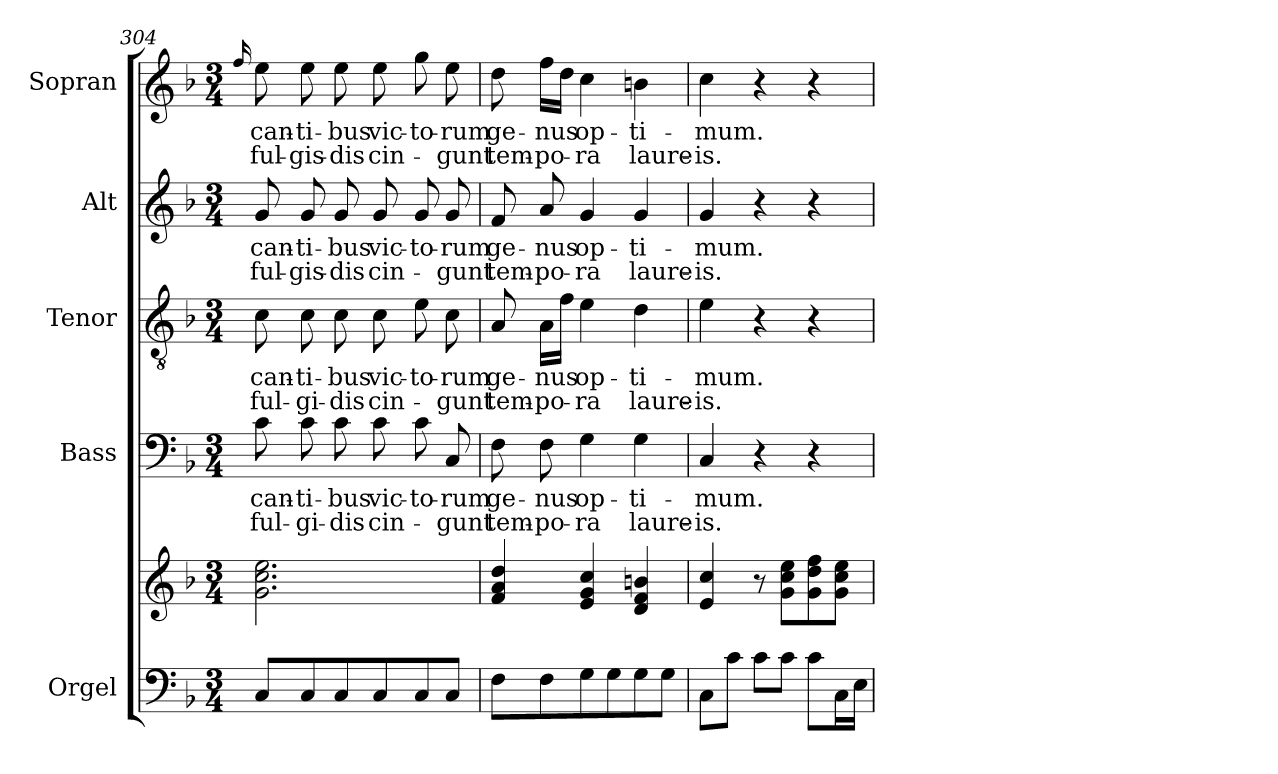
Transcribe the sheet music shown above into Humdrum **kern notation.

**kern	**kern	**kern	**text	**text	**kern	**text	**text	**kern	**text	**text	**kern	**text	**text
*part5	*part5	*part4	*part4	*part4	*part3	*part3	*part3	*part2	*part2	*part2	*part1	*part1	*part1
*staff6	*staff5	*staff4	*staff4	*staff4	*staff3	*staff3	*staff3	*staff2	*staff2	*staff2	*staff1	*staff1	*staff1
*I"Orgel	*	*I"Bass	*	*	*I"Tenor	*	*	*I"Alt	*	*	*I"Sopran	*	*
*I'Org.	*	*I'B.	*	*	*I'T.	*	*	*I'A.	*	*	*I'S.	*	*
!!LO:LB:g=z
*clefF4	*clefG2	*clefF4	*	*	*clefGv2	*	*	*clefG2	*	*	*clefG2	*	*
*k[b-]	*k[b-]	*k[b-]	*	*	*k[b-]	*	*	*k[b-]	*	*	*k[b-]	*	*
*F:	*F:	*F:	*	*	*F:	*	*	*F:	*	*	*F:	*	*
*M3/4	*M3/4	*M3/4	*	*	*M3/4	*	*	*M3/4	*	*	*M3/4	*	*
=304	=304	=304	=304	=304	=304	=304	=304	=304	=304	=304	=304	=304	=304
.	.	.	.	.	.	.	.	.	.	.	16qqff/	.	.
!	!	!	!LO:LY:b	!LO:LY:b	!	!LO:LY:b	!LO:LY:b	!	!LO:LY:b	!LO:LY:b	!	!LO:LY:b	!LO:LY:b
8C/L	2.g\ 2.cc\ 2.ee\	8c\	can-	ful-	8c\	can-	ful-	8g/	can-	ful-	8ee\	can-	ful-
!	!	!	!LO:LY:b	!LO:LY:b	!	!LO:LY:b	!LO:LY:b	!	!LO:LY:b	!LO:LY:b	!	!LO:LY:b	!LO:LY:b
8C/	.	8c\	-ti-	-gi-	8c\	-ti-	-gi-	8g/	-ti-	-gis-	8ee\	-ti-	-gis-
!	!	!	!LO:LY:b	!LO:LY:b	!	!LO:LY:b	!LO:LY:b	!	!LO:LY:b	!LO:LY:b	!	!LO:LY:b	!LO:LY:b
8C/	.	8c\	-bus	-dis	8c\	-bus	-dis	8g/	-bus	-dis	8ee\	-bus	-dis
!	!	!	!LO:LY:b	!LO:LY:b	!	!LO:LY:b	!LO:LY:b	!	!LO:LY:b	!LO:LY:b	!	!LO:LY:b	!LO:LY:b
8C/	.	8c\	vic-	cin-	8c\	vic-	cin-	8g/	vic-	cin-	8ee\	vic-	cin-
!	!	!	!LO:LY:b	!	!	!LO:LY:b	!	!	!LO:LY:b	!	!	!LO:LY:b	!
8C/	.	8c\	-to-	.	8e\	-to-	.	8g/	-to-	.	8gg\	-to-	.
!	!	!	!LO:LY:b	!LO:LY:b	!	!LO:LY:b	!LO:LY:b	!	!LO:LY:b	!LO:LY:b	!	!LO:LY:b	!LO:LY:b
8C/J	.	8C/	-rum	-gunt	8c\	-rum	-gunt	8g/	-rum	-gunt	8ee\	-rum	-gunt
=305	=305	=305	=305	=305	=305	=305	=305	=305	=305	=305	=305	=305	=305
!	!	!	!LO:LY:b	!LO:LY:b	!	!LO:LY:b	!LO:LY:b	!	!LO:LY:b	!LO:LY:b	!	!LO:LY:b	!LO:LY:b
8F\L	4f/ 4a/ 4dd/	8F\	ge-	tem-	8A/	ge-	tem-	8f/	ge-	tem-	8dd\	ge-	tem-
!	!	!	!LO:LY:b	!LO:LY:b	!	!LO:LY:b	!LO:LY:b	!	!LO:LY:b	!LO:LY:b	!	!LO:LY:b	!LO:LY:b
8F\	.	8F\	-nus	-po-	16A\LL	-nus	-po-	8a/	-nus	-po-	16ff\LL	-nus	-po-
.	.	.	.	.	16f\JJ	.	.	.	.	.	16dd\JJ	.	.
!	!	!	!LO:LY:b	!LO:LY:b	!	!LO:LY:b	!LO:LY:b	!	!LO:LY:b	!LO:LY:b	!	!LO:LY:b	!LO:LY:b
8G\	4e/ 4g/ 4cc/	4G\	op-	-ra	4e\	op-	-ra	4g/	op-	-ra	4cc\	op-	-ra
8G\	.	.	.	.	.	.	.	.	.	.	.	.	.
!	!	!	!LO:LY:b	!LO:LY:b	!	!LO:LY:b	!LO:LY:b	!	!LO:LY:b	!LO:LY:b	!	!LO:LY:b	!LO:LY:b
8G\	4d/ 4f/ 4bn/	4G\	-ti-	laure-	4d\	-ti-	laure-	4g/	-ti-	laure-	4bn\	-ti-	laure-
8G\J	.	.	.	.	.	.	.	.	.	.	.	.	.
=306	=306	=306	=306	=306	=306	=306	=306	=306	=306	=306	=306	=306	=306
!	!	!	!LO:LY:b	!LO:LY:b	!	!LO:LY:b	!LO:LY:b	!	!LO:LY:b	!LO:LY:b	!	!LO:LY:b	!LO:LY:b
8C\L	4e/ 4cc/	4C/	-mum.	-is.	4e\	-mum.	-is.	4g/	-mum.	-is.	4cc\	-mum.	-is.
8c\J	.	.	.	.	.	.	.	.	.	.	.	.	.
8c\L	8r	4r	.	.	4r	.	.	4r	.	.	4r	.	.
8c\J	8g\ 8cc\ 8ee\L	.	.	.	.	.	.	.	.	.	.	.	.
8c\L	8g\ 8dd\ 8ff\	4r	.	.	4r	.	.	4r	.	.	4r	.	.
16C\L	8g\ 8cc\ 8ee\J	.	.	.	.	.	.	.	.	.	.	.	.
16E\JJ	.	.	.	.	.	.	.	.	.	.	.	.	.
=	=	=	=	=	=	=	=	=	=	=	=	=	=
*-	*-	*-	*-	*-	*-	*-	*-	*-	*-	*-	*-	*-	*-
